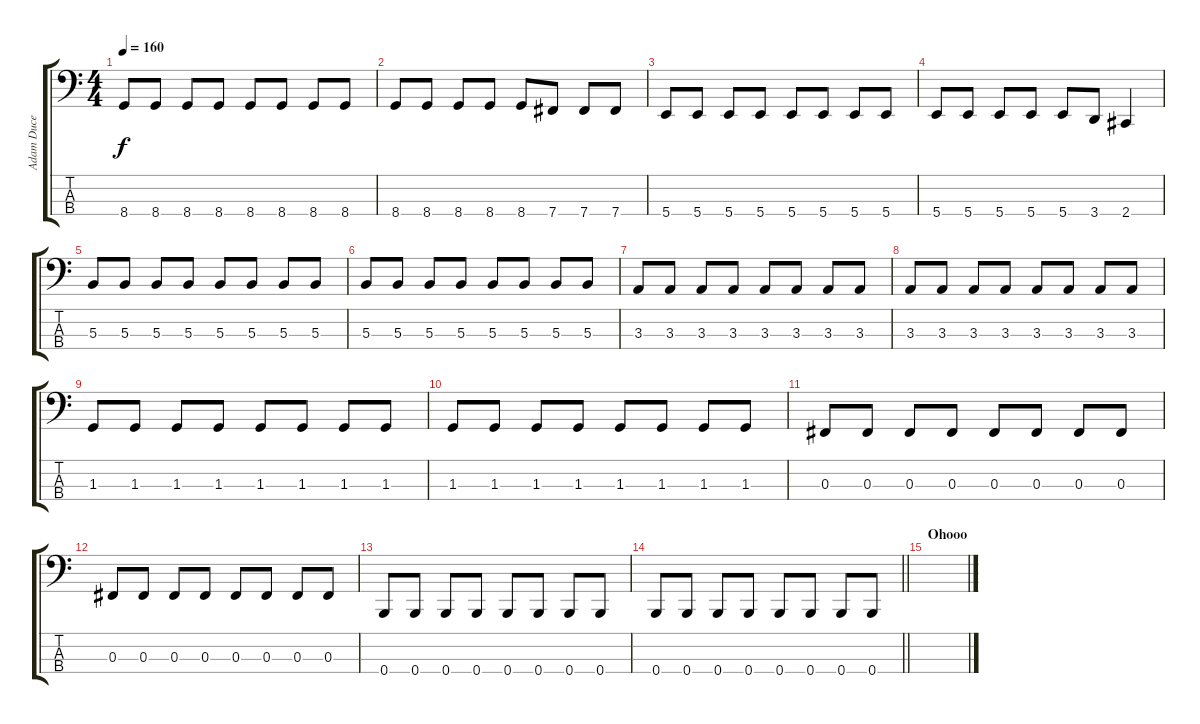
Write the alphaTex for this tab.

\track ("Adam Duce" "Adam Duce") {instrument electricbassfinger}
\staff {score tabs}
\tuning (E2 B1 Gb1 B0) {hide}
\ts (4 4)
\tempo 160
\clef f4
\ks c
8.4.8{dy f} 8.4.8 8.4.8 8.4.8 8.4.8 8.4.8 8.4.8 8.4.8 |
8.4.8 8.4.8 8.4.8 8.4.8 8.4.8 7.4.8 7.4.8 7.4.8 |
5.4.8 5.4.8 5.4.8 5.4.8 5.4.8 5.4.8 5.4.8 5.4.8 |
5.4.8 5.4.8 5.4.8 5.4.8 5.4.8 3.4.8 2.4.4 |
5.3.8 5.3.8 5.3.8 5.3.8 5.3.8 5.3.8 5.3.8 5.3.8 |
5.3.8 5.3.8 5.3.8 5.3.8 5.3.8 5.3.8 5.3.8 5.3.8 |
3.3.8 3.3.8 3.3.8 3.3.8 3.3.8 3.3.8 3.3.8 3.3.8 |
3.3.8 3.3.8 3.3.8 3.3.8 3.3.8 3.3.8 3.3.8 3.3.8 |
1.3.8 1.3.8 1.3.8 1.3.8 1.3.8 1.3.8 1.3.8 1.3.8 |
1.3.8 1.3.8 1.3.8 1.3.8 1.3.8 1.3.8 1.3.8 1.3.8 |
0.3.8 0.3.8 0.3.8 0.3.8 0.3.8 0.3.8 0.3.8 0.3.8 |
0.3.8 0.3.8 0.3.8 0.3.8 0.3.8 0.3.8 0.3.8 0.3.8 |
0.4.8 0.4.8 0.4.8 0.4.8 0.4.8 0.4.8 0.4.8 0.4.8 |
\barLineRight lightlight
0.4.8 0.4.8 0.4.8 0.4.8 0.4.8 0.4.8 0.4.8 0.4.8 |
\section ("" "Ohooo")
